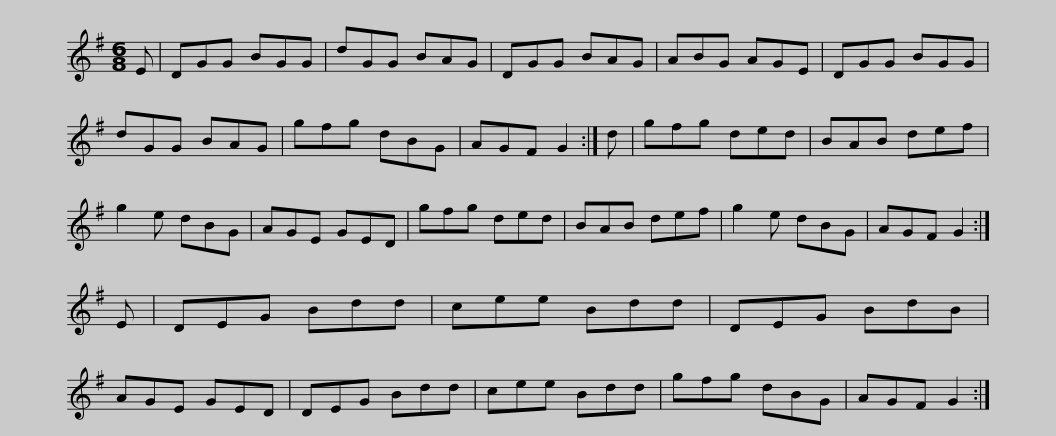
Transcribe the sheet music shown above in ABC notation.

X:1
L:1/8
M:6/8
I:linebreak $
K:G
V:1 treble
V:1
 E | DGG BGG | dGG BAG | DGG BAG | ABG AGE | %5
 DGG BGG | dGG BAG | gfg dBG |$ AGF G2 :| d | %10
 gfg ded | BAB def | g2 e dBG | AGE GED | gfg ded | %15
 BAB def |$ g2 e dBG | AGF G2 :| E | DEG Bdd | %20
 cee Bdd | DEG BdB | AGE GED | DEG Bdd |$ cee Bdd | %25
 gfg dBG | AGF G2 :| %27
